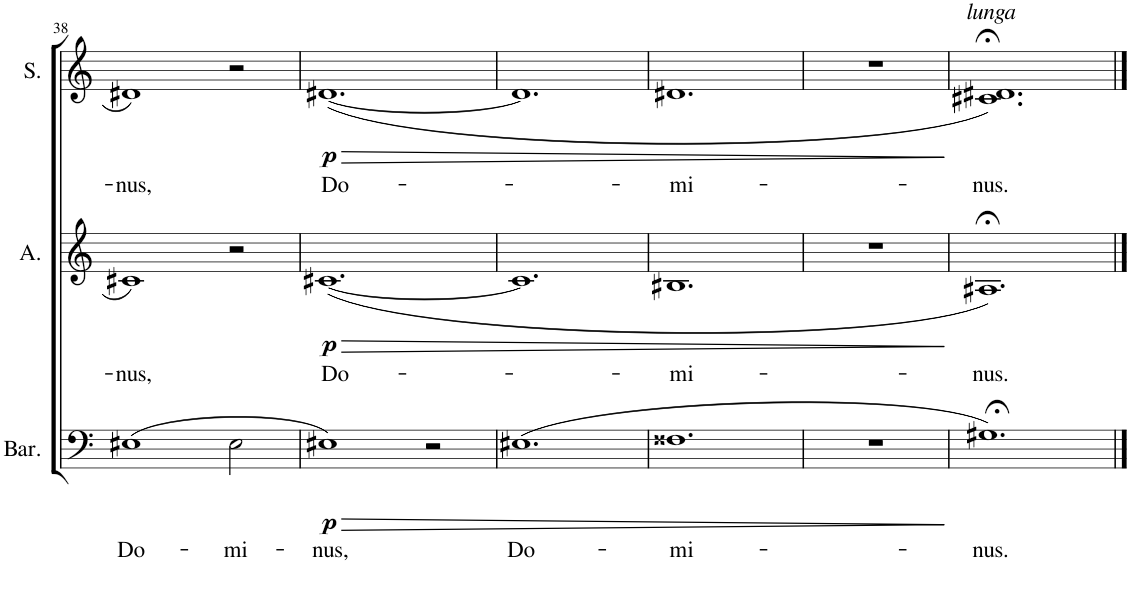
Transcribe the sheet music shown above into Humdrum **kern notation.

**kern	**text	**dynam	**kern	**text	**dynam	**kern	**text	**dynam
*part3	*part3	*part3	*part2	*part2	*part2	*part1	*part1	*part1
*staff3	*staff3	*staff3	*staff2	*staff2	*staff2	*staff1	*staff1	*staff1
*I"Baritone	*	*	*I"Alto	*	*	*I"Soprano	*	*
*I'Bar.	*	*	*I'A.	*	*	*I'S.	*	*
!!LO:PB:g=z
*clefF4	*	*	*clefG2	*	*	*clefG2	*	*
*k[]	*	*	*k[]	*	*	*k[]	*	*
*M3/2	*	*	*M3/2	*	*	*M3/2	*	*
=38	=38	=38	=38	=38	=38	=38	=38	=38
!	!LO:LY:b	!	!	!LO:LY:b	!	!	!LO:LY:b	!
(1E#X	Do-	.	1c#X	-nus,	.	1d#X	-nus,	.
!	!LO:LY:b	!	!	!	!	!	!	!
2E#\	-mi-	.	2r	.	.	2r	.	.
=39	=39	=39	=39	=39	=39	=39	=39	=39
!	!LO:LY:b	!LO:HP:b	!	!LO:LY:b	!LO:HP:b	!	!LO:LY:b	!LO:HP:b
!	!	!LO:DY:n=1:b	!	!	!LO:DY:n=1:b	!	!	!LO:DY:n=1:b
1E#X)	-nus,	> p	([1.c#X	Do-	> p	([1.d#X	Do-	> p
2r	.	.	.	.	.	.	.	.
=40	=40	=40	=40	=40	=40	=40	=40	=40
!	!LO:LY:b	!	!	!	!	!	!	!
(1.E#X	Do-	.	1.c#]	.	.	1.d#]	.	.
=41	=41	=41	=41	=41	=41	=41	=41	=41
!	!LO:LY:b	!	!	!LO:LY:b	!	!	!LO:LY:b	!
1.F##X	-mi-	.	1.B#X	-mi-	.	1.d#X	-mi-	.
=42	=42	=42	=42	=42	=42	=42	=42	=42
1.r	.	.	1.r	.	.	1.r	.	.
=43	=43	=43	=43	=43	=43	=43	=43	=43
!	!	!	!	!	!	!LO:TX:a:i:t=lunga	!	!
!	!LO:LY:b	!	!	!LO:LY:b	!	!	!LO:LY:b	!
1.G#X;<)	-nus.	.	1.A#X;<)	-nus.	.	1.c#X;< 1.d#X;<)	-nus.	.
.	.	]	.	.	]	.	.	]
==	==	==	==	==	==	==	==	==
*-	*-	*-	*-	*-	*-	*-	*-	*-
